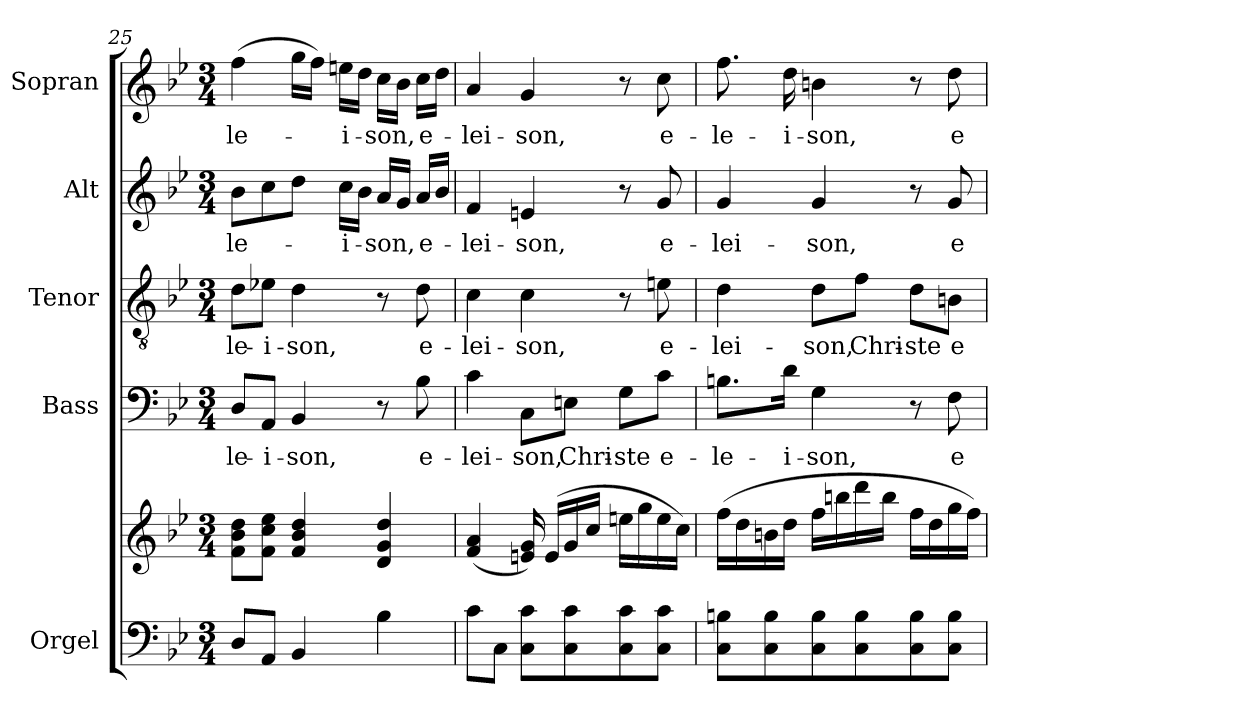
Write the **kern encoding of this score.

**kern	**kern	**kern	**text	**kern	**text	**kern	**text	**kern	**text
*part5	*part5	*part4	*part4	*part3	*part3	*part2	*part2	*part1	*part1
*staff6	*staff5	*staff4	*staff4	*staff3	*staff3	*staff2	*staff2	*staff1	*staff1
*I"Orgel	*	*I"Bass	*	*I"Tenor	*	*I"Alt	*	*I"Sopran	*
*I'Org.	*	*I'B.	*	*I'T.	*	*I'A.	*	*I'S.	*
*clefF4	*clefG2	*clefF4	*	*clefGv2	*	*clefG2	*	*clefG2	*
*k[b-e-]	*k[b-e-]	*k[b-e-]	*	*k[b-e-]	*	*k[b-e-]	*	*k[b-e-]	*
*B-:	*B-:	*B-:	*	*B-:	*	*B-:	*	*B-:	*
*M3/4	*M3/4	*M3/4	*	*M3/4	*	*M3/4	*	*M3/4	*
=25	=25	=25	=25	=25	=25	=25	=25	=25	=25
!	!	!	!LO:LY:b	!	!LO:LY:b	!	!LO:LY:b	!	!LO:LY:b
8D/L	8f\ 8b-\ 8dd\L	8D/L	-le-	8d\L	-le-	8b-\L	-le-	(>4ff\	-le-
!	!	!	!LO:LY:b	!	!LO:LY:b	!	!	!	!
8AA/J	8f\ 8cc\ 8ee-\J	8AA/J	-i-	8e-X\J	-i-	8cc\	.	.	.
!	!	!	!LO:LY:b	!	!LO:LY:b	!	!	!	!
4BB-/	4f/ 4b-/ 4dd/	4BB-/	-son,	4d\	-son,	8dd\J	.	16gg\LL	.
.	.	.	.	.	.	.	.	16ff\JJ)	.
!	!	!	!	!	!	!	!LO:LY:b	!	!LO:LY:b
.	.	.	.	.	.	16cc\LL	-i-	16een\LL	-i-
.	.	.	.	.	.	16b-\JJ	.	16dd\JJ	.
!	!	!	!	!	!	!	!LO:LY:b	!	!LO:LY:b
4B-\	4d/ 4g/ 4dd/	8r	.	8r	.	16a/LL	-son,	16cc\LL	-son,
.	.	.	.	.	.	16g/JJ	.	16b-\JJ	.
!	!	!	!LO:LY:b	!	!LO:LY:b	!	!LO:LY:b	!	!LO:LY:b
.	.	8B-\	e-	8d\	e-	16a/LL	e-	16cc\LL	e-
.	.	.	.	.	.	16b-/JJ	.	16dd\JJ	.
!!LO:PB:g=z
=26	=26	=26	=26	=26	=26	=26	=26	=26	=26
!	!	!	!LO:LY:b	!	!LO:LY:b	!	!LO:LY:b	!	!LO:LY:b
8c\L	(<4f/ 4a/	4c\	-lei-	4c\	-lei-	4f/	-lei-	4a/	-lei-
8C\J	.	.	.	.	.	.	.	.	.
!	!	!	!LO:LY:b	!	!LO:LY:b	!	!LO:LY:b	!	!LO:LY:b
8C\ 8c\L	16en/ 16g/)	8C\L	-son,	4c\	-son,	4en/	-son,	4g/	-son,
.	(>16e/LL	.	.	.	.	.	.	.	.
!	!	!	!LO:LY:b	!	!	!	!	!	!
8C\ 8c\	16g/	8En\J	Chri-	.	.	.	.	.	.
.	16cc/JJ	.	.	.	.	.	.	.	.
!	!	!	!LO:LY:b	!	!	!	!	!	!
8C\ 8c\	16een\LL	8G\L	-ste	8r	.	8r	.	8r	.
.	16gg\	.	.	.	.	.	.	.	.
!	!	!	!LO:LY:b	!	!LO:LY:b	!	!LO:LY:b	!	!LO:LY:b
8C\ 8c\J	16ee\	8c\J	e-	8en\	e-	8g/	e-	8cc\	e-
.	16cc\JJ)	.	.	.	.	.	.	.	.
=27	=27	=27	=27	=27	=27	=27	=27	=27	=27
!	!	!	!LO:LY:b	!	!LO:LY:b	!	!LO:LY:b	!	!LO:LY:b
8C\ 8Bn\L	(>16ff\LL	8.Bn\L	-le-	4d\	-lei-	4g/	-lei-	8.ff\	-le-
.	16dd\	.	.	.	.	.	.	.	.
8C\ 8B\	16bn\	.	.	.	.	.	.	.	.
!	!	!	!LO:LY:b	!	!	!	!	!	!LO:LY:b
.	16dd\JJ	16d\Jk	-i-	.	.	.	.	16dd\	-i-
!	!	!	!LO:LY:b	!	!LO:LY:b	!	!LO:LY:b	!	!LO:LY:b
8C\ 8B\	16ff\LL	4G\	-son,	8d\L	-son,	4g/	-son,	4bn\	-son,
.	16bbn\	.	.	.	.	.	.	.	.
!	!	!	!	!	!LO:LY:b	!	!	!	!
8C\ 8B\	16ddd\	.	.	8f\J	Chri-	.	.	.	.
.	16bb\JJ	.	.	.	.	.	.	.	.
!	!	!	!	!	!LO:LY:b	!	!	!	!
8C\ 8B\	16ff\LL	8r	.	8d\L	-ste	8r	.	8r	.
.	16dd\	.	.	.	.	.	.	.	.
!	!	!	!LO:LY:b	!	!LO:LY:b	!	!LO:LY:b	!	!LO:LY:b
8C\ 8B\J	16gg\	8F\	e-	8Bn\J	e-	8g/	e-	8dd\	e-
.	16ff\JJ)	.	.	.	.	.	.	.	.
=	=	=	=	=	=	=	=	=	=
*-	*-	*-	*-	*-	*-	*-	*-	*-	*-
